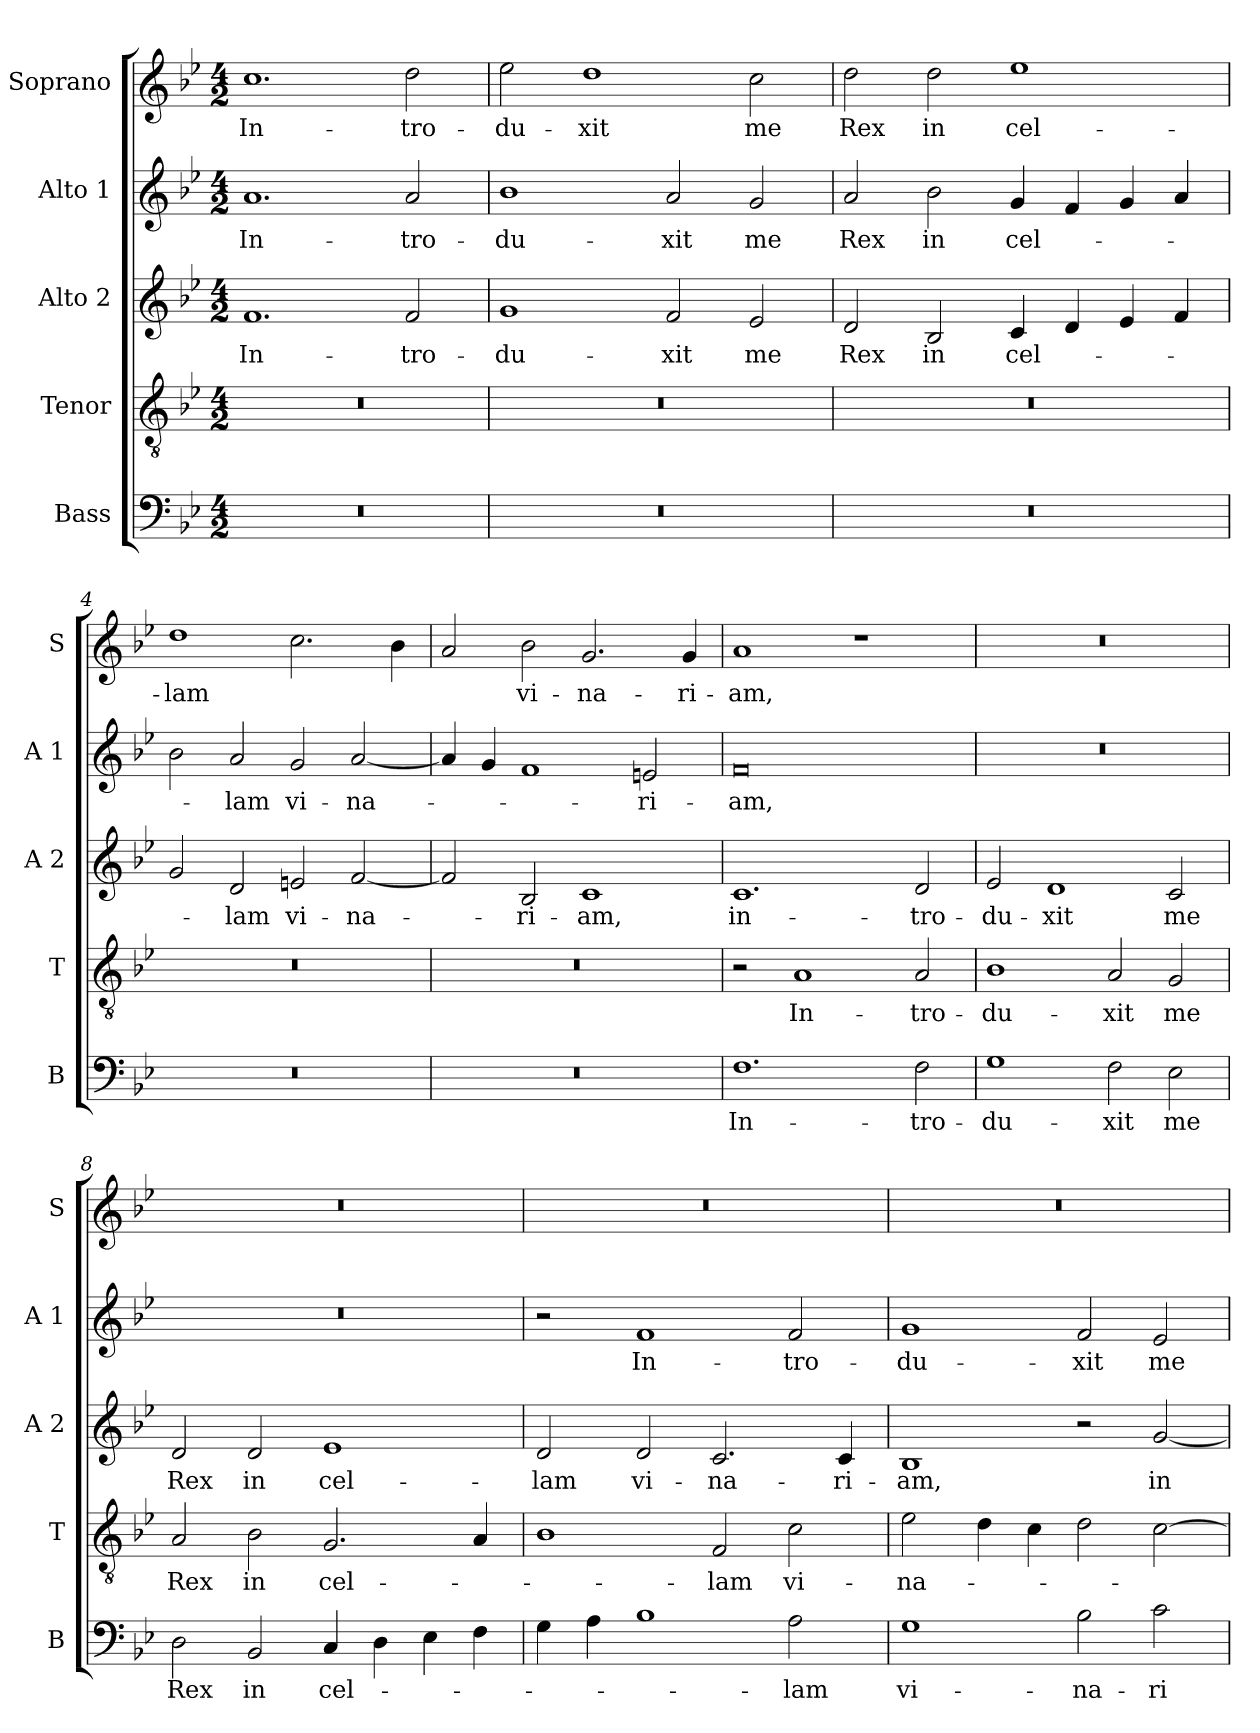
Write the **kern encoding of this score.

**kern	**text	**kern	**text	**kern	**text	**kern	**text	**kern	**text
*part5	*part5	*part4	*part4	*part3	*part3	*part2	*part2	*part1	*part1
*staff5	*staff5	*staff4	*staff4	*staff3	*staff3	*staff2	*staff2	*staff1	*staff1
*I"Bass	*	*I"Tenor	*	*I"Alto 2	*	*I"Alto 1	*	*I"Soprano	*
*I'B	*	*I'T	*	*I'A 2	*	*I'A 1	*	*I'S	*
*clefF4	*	*clefGv2	*	*clefG2	*	*clefG2	*	*clefG2	*
*k[b-e-]	*	*k[b-e-]	*	*k[b-e-]	*	*k[b-e-]	*	*k[b-e-]	*
*B-:	*	*B-:	*	*B-:	*	*B-:	*	*B-:	*
*M4/2	*	*M4/2	*	*M4/2	*	*M4/2	*	*M4/2	*
=1	=1	=1	=1	=1	=1	=1	=1	=1	=1
!	!	!	!	!	!LO:LY:b	!	!LO:LY:b	!	!LO:LY:b
0r	.	0r	.	1.f	In-	1.a	In-	1.cc	In-
!	!	!	!	!	!LO:LY:b	!	!LO:LY:b	!	!LO:LY:b
.	.	.	.	2f/	-tro-	2a/	-tro-	2dd\	-tro-
=2	=2	=2	=2	=2	=2	=2	=2	=2	=2
!	!	!	!	!	!LO:LY:b	!	!LO:LY:b	!	!LO:LY:b
0r	.	0r	.	1g	-du-	1b-	-du-	2ee-\	-du-
!	!	!	!	!	!	!	!	!	!LO:LY:b
.	.	.	.	.	.	.	.	1dd	-xit
!	!	!	!	!	!LO:LY:b	!	!LO:LY:b	!	!
.	.	.	.	2f/	-xit	2a/	-xit	.	.
!	!	!	!	!	!LO:LY:b	!	!LO:LY:b	!	!LO:LY:b
.	.	.	.	2e-/	me	2g/	me	2cc\	me
=3	=3	=3	=3	=3	=3	=3	=3	=3	=3
!	!	!	!	!	!LO:LY:b	!	!LO:LY:b	!	!LO:LY:b
0r	.	0r	.	2d/	Rex	2a/	Rex	2dd\	Rex
!	!	!	!	!	!LO:LY:b	!	!LO:LY:b	!	!LO:LY:b
.	.	.	.	2B-/	in	2b-\	in	2dd\	in
!	!	!	!	!	!LO:LY:b	!	!LO:LY:b	!	!LO:LY:b
.	.	.	.	4c/	cel-	4g/	cel-	1ee-	cel-
.	.	.	.	4d/	.	4f/	.	.	.
.	.	.	.	4e-/	.	4g/	.	.	.
.	.	.	.	4f/	.	4a/	.	.	.
=4	=4	=4	=4	=4	=4	=4	=4	=4	=4
!	!	!	!	!	!	!	!	!	!LO:LY:b
0r	.	0r	.	2g/	.	2b-\	.	1dd	-lam
!	!	!	!	!	!LO:LY:b	!	!LO:LY:b	!	!
.	.	.	.	2d/	-lam	2a/	-lam	.	.
!	!	!	!	!	!LO:LY:b	!	!LO:LY:b	!	!
.	.	.	.	2en/	vi-	2g/	vi-	2.cc\	.
!	!	!	!	!	!LO:LY:b	!	!LO:LY:b	!	!
.	.	.	.	[2f/	-na-	[2a/	-na-	.	.
.	.	.	.	.	.	.	.	4b-\	.
=5	=5	=5	=5	=5	=5	=5	=5	=5	=5
0r	.	0r	.	2f/]	.	4a/]	.	2a/	.
.	.	.	.	.	.	4g/	.	.	.
!	!	!	!	!	!LO:LY:b	!	!	!	!LO:LY:b
.	.	.	.	2B-/	-ri-	1f	.	2b-\	vi-
!	!	!	!	!	!LO:LY:b	!	!	!	!LO:LY:b
.	.	.	.	1c	-am,	.	.	2.g/	-na-
!	!	!	!	!	!	!	!LO:LY:b	!	!
.	.	.	.	.	.	2en/	-ri-	.	.
!	!	!	!	!	!	!	!	!	!LO:LY:b
.	.	.	.	.	.	.	.	4g/	-ri-
=6	=6	=6	=6	=6	=6	=6	=6	=6	=6
!	!LO:LY:b	!	!	!	!LO:LY:b	!	!LO:LY:b	!	!LO:LY:b
1.F	In-	2r	.	1.c	in-	0f	-am,	1a	-am,
!	!	!	!LO:LY:b	!	!	!	!	!	!
.	.	1A	In-	.	.	.	.	.	.
.	.	.	.	.	.	.	.	1r	.
!	!LO:LY:b	!	!LO:LY:b	!	!LO:LY:b	!	!	!	!
2F\	-tro-	2A/	-tro-	2d/	-tro-	.	.	.	.
!!LO:LB:g=z
=7	=7	=7	=7	=7	=7	=7	=7	=7	=7
!	!LO:LY:b	!	!LO:LY:b	!	!LO:LY:b	!	!	!	!
1G	-du-	1B-	-du-	2e-/	-du-	0r	.	0r	.
!	!	!	!	!	!LO:LY:b	!	!	!	!
.	.	.	.	1d	-xit	.	.	.	.
!	!LO:LY:b	!	!LO:LY:b	!	!	!	!	!	!
2F\	-xit	2A/	-xit	.	.	.	.	.	.
!	!LO:LY:b	!	!LO:LY:b	!	!LO:LY:b	!	!	!	!
2E-\	me	2G/	me	2c/	me	.	.	.	.
=8	=8	=8	=8	=8	=8	=8	=8	=8	=8
!	!LO:LY:b	!	!LO:LY:b	!	!LO:LY:b	!	!	!	!
2D\	Rex	2A/	Rex	2d/	Rex	0r	.	0r	.
!	!LO:LY:b	!	!LO:LY:b	!	!LO:LY:b	!	!	!	!
2BB-/	in	2B-\	in	2d/	in	.	.	.	.
!	!LO:LY:b	!	!LO:LY:b	!	!LO:LY:b	!	!	!	!
4C/	cel-	2.G/	cel-	1e-	cel-	.	.	.	.
4D\	.	.	.	.	.	.	.	.	.
4E-\	.	.	.	.	.	.	.	.	.
4F\	.	4A/	.	.	.	.	.	.	.
=9	=9	=9	=9	=9	=9	=9	=9	=9	=9
!	!	!	!	!	!LO:LY:b	!	!	!	!
4G\	.	1B-	.	2d/	-lam	2r	.	0r	.
4A\	.	.	.	.	.	.	.	.	.
!	!	!	!	!	!LO:LY:b	!	!LO:LY:b	!	!
1B-	.	.	.	2d/	vi-	1f	In-	.	.
!	!	!	!LO:LY:b	!	!LO:LY:b	!	!	!	!
.	.	2F/	-lam	2.c/	-na-	.	.	.	.
!	!LO:LY:b	!	!LO:LY:b	!	!	!	!LO:LY:b	!	!
2A\	-lam	2c\	vi-	.	.	2f/	-tro-	.	.
!	!	!	!	!	!LO:LY:b	!	!	!	!
.	.	.	.	4c/	-ri-	.	.	.	.
=10	=10	=10	=10	=10	=10	=10	=10	=10	=10
!	!LO:LY:b	!	!LO:LY:b	!	!LO:LY:b	!	!LO:LY:b	!	!
1G	vi-	2e-\	-na-	1B-	-am,	1g	-du-	0r	.
.	.	4d\	.	.	.	.	.	.	.
.	.	4c\	.	.	.	.	.	.	.
!	!LO:LY:b	!	!	!	!	!	!LO:LY:b	!	!
2B-\	-na-	2d\	.	2r	.	2f/	-xit	.	.
!	!LO:LY:b	!	!	!	!LO:LY:b	!	!LO:LY:b	!	!
2c\	-ri-	[2c\	.	[2g/	in-	2e-/	me	.	.
=	=	=	=	=	=	=	=	=	=
*-	*-	*-	*-	*-	*-	*-	*-	*-	*-
